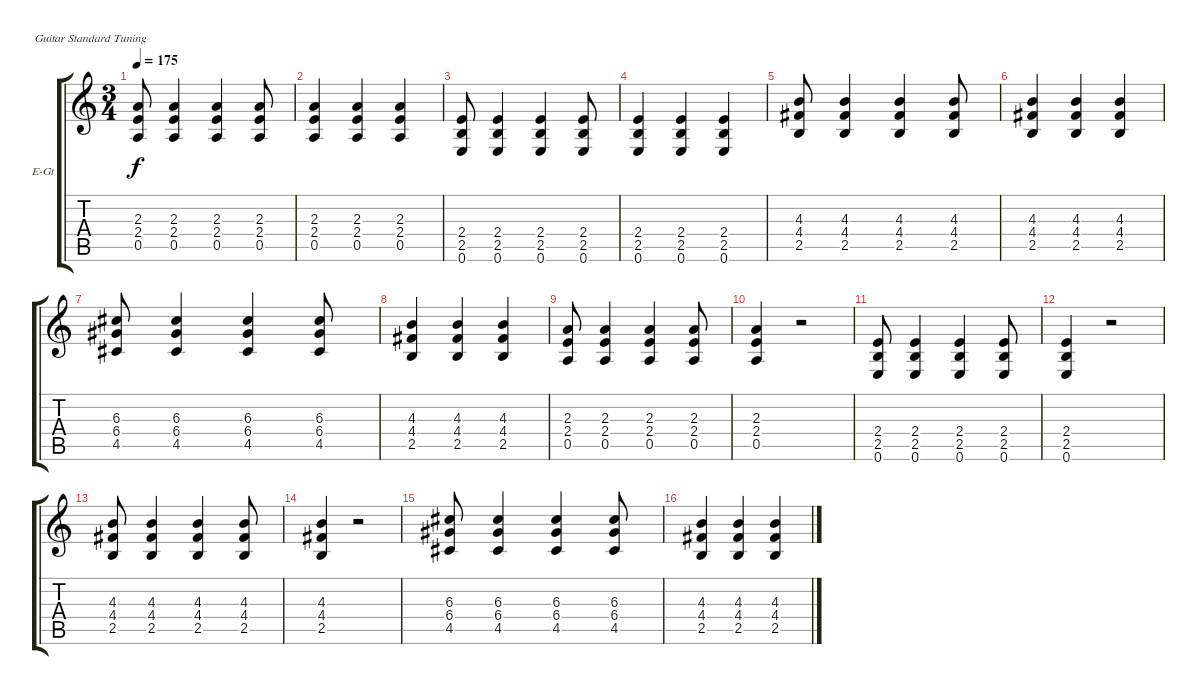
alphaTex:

\bracketExtendMode groupsimilarinstruments
\firstSystemTrackNameOrientation horizontal
\otherSystemsTrackNameOrientation horizontal
\track ("Rhythm Guitar" "E-Gt") {instrument distortionguitar}
\staff {score tabs}
\tuning (E4 B3 G3 D3 A2 E2)
\ts (3 4)
\tempo 175
\clef g2
\ks c
(2.3 2.4 0.5).8{dy f} (2.3 2.4 0.5).4 (2.3 2.4 0.5).4 (2.3 2.4 0.5).8 |
(2.3 2.4 0.5).4 (2.3 2.4 0.5).4 (2.3 2.4 0.5).4 |
(2.4 2.5 0.6).8 (2.4 2.5 0.6).4 (2.4 2.5 0.6).4 (2.4 2.5 0.6).8 |
(2.4 2.5 0.6).4 (2.4 2.5 0.6).4 (2.4 2.5 0.6).4 |
(4.3 4.4 2.5).8 (4.3 4.4 2.5).4 (4.3 4.4 2.5).4 (4.3 4.4 2.5).8 |
(4.3 4.4 2.5).4 (4.3 4.4 2.5).4 (4.3 4.4 2.5).4 |
(6.3 6.4 4.5).8 (6.3 6.4 4.5).4 (6.3 6.4 4.5).4 (6.3 6.4 4.5).8 |
(4.3 4.4 2.5).4 (4.3 4.4 2.5).4 (4.3 4.4 2.5).4 |
(2.3 2.4 0.5).8 (2.3 2.4 0.5).4 (2.3 2.4 0.5).4 (2.3 2.4 0.5).8 |
(2.3 2.4 0.5).4 r.2 |
(2.4 2.5 0.6).8 (2.4 2.5 0.6).4 (2.4 2.5 0.6).4 (2.4 2.5 0.6).8 |
(2.4 2.5 0.6).4 r.2 |
(4.3 4.4 2.5).8 (4.3 4.4 2.5).4 (4.3 4.4 2.5).4 (4.3 4.4 2.5).8 |
(4.3 4.4 2.5).4 r.2 |
(6.3 6.4 4.5).8 (6.3 6.4 4.5).4 (6.3 6.4 4.5).4 (6.3 6.4 4.5).8 |
(4.3 4.4 2.5).4 (4.3 4.4 2.5).4 (4.3 4.4 2.5).4
